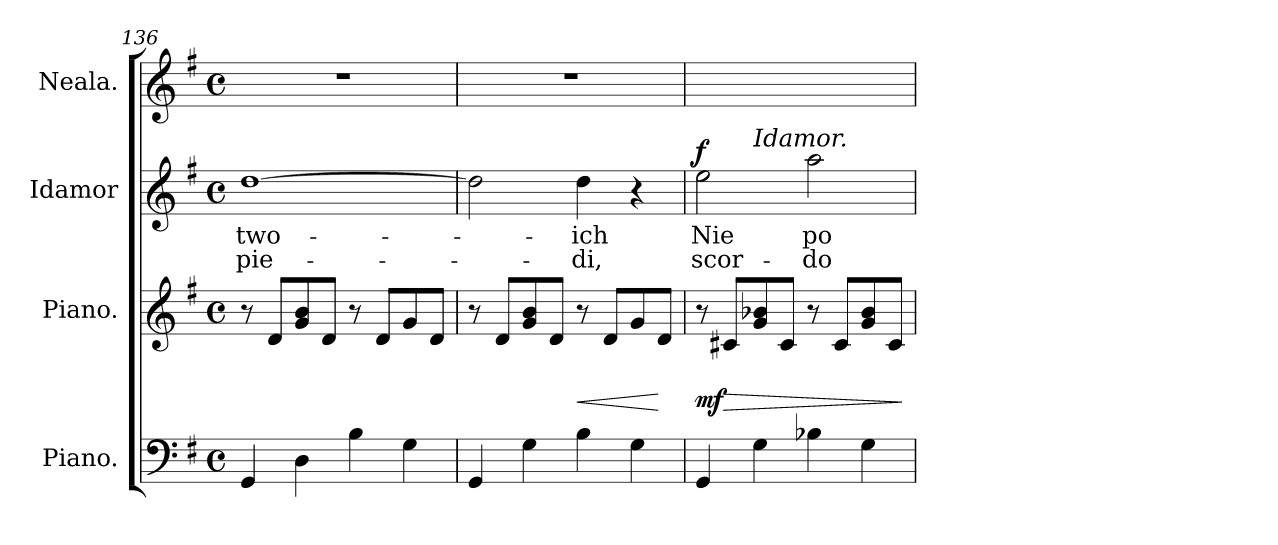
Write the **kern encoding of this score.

**kern	**kern	**dynam	**kern	**text	**text	**dynam	**kern
*part4	*part3	*part3	*part2	*part2	*part2	*part2	*part1
*staff4	*staff3	*staff3	*staff2	*staff2	*staff2	*staff2	*staff1
*I"Piano.	*I"Piano.	*	*I"Idamor	*	*	*	*I"Neala.
*	*	*	*I'I.	*	*	*	*I'N.
*clefF4	*clefG2	*	*clefG2	*	*	*	*clefG2
*k[f#]	*k[f#]	*	*k[f#]	*	*	*	*k[f#]
*M4/4	*M4/4	*	*M4/4	*	*	*	*M4/4
*met(c)	*met(c)	*	*met(c)	*	*	*	*met(c)
=136	=136	=136	=136	=136	=136	=136	=136
4GG/	8r	.	[1dd	two-	pie-	.	1r
.	8d/L	.	.	.	.	.	.
4D\	8g/ 8b/	.	.	.	.	.	.
.	8d/J	.	.	.	.	.	.
4B\	8r	.	.	.	.	.	.
.	8d/L	.	.	.	.	.	.
4G\	8g/	.	.	.	.	.	.
.	8d/J	.	.	.	.	.	.
=137	=137	=137	=137	=137	=137	=137	=137
4GG/	8r	.	2dd\]	.	.	.	1r
.	8d/L	.	.	.	.	.	.
4G\	8g/ 8b/	.	.	.	.	.	.
.	8d/J	.	.	.	.	.	.
!	!	!LO:HP:b	!	!	!	!	!
4B\	8r	<	4dd\	-ich	-di,	.	.
.	8d/L	.	.	.	.	.	.
4G\	8g/	.	4r	.	.	.	.
.	8d/J	[	.	.	.	.	.
=138	=138	=138	=138	=138	=138	=138	=138
!	!	!	!LO:TX:a:t=Idamor.	!	!	!	!
!	!	!	!	!	!	!LO:DY:a	!
*	*	*	*^	*	*	*	*
4GG/	8r	mf	2ee\	4ryy	Nie	scor-	f	1ryy
!	!	!LO:HP:b	!	!	!	!	!	!
.	8c#X/L	>	.	.	.	.	.	.
!	!	!	!	!LO:TX:a:i:t=Idamor.	!	!	!	!
4G\	8g/ 8b-X/	.	.	2.ryy	.	.	.	.
.	8c#/J	.	.	.	.	.	.	.
4B-X\	8r	.	2aa\	.	po-	-do	.	.
.	8c#/L	.	.	.	.	.	.	.
4G\	8g/ 8b-/	.	.	.	.	.	.	.
.	8c#/J	.	.	.	.	.	.	.
.	.	]	.	.	.	.	.	.
*	*	*	*v	*v	*	*	*	*
=	=	=	=	=	=	=	=
*-	*-	*-	*-	*-	*-	*-	*-
